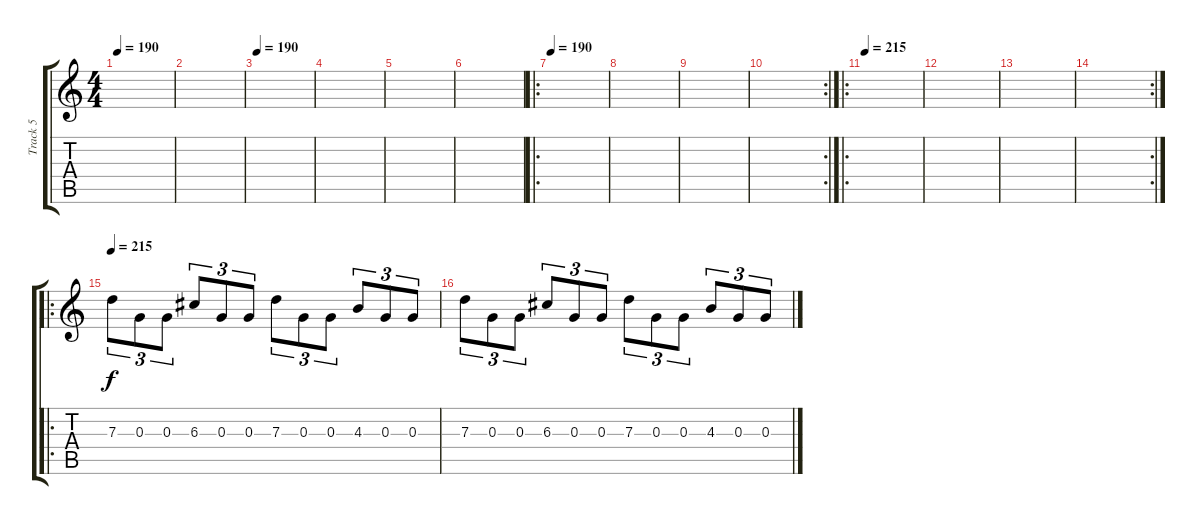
\track ("Track 5" "Track 5") {instrument distortionguitar}
\staff {score tabs}
\tuning (E4 B3 G3 D3 A2 E2) {hide}
\ts (4 4)
\tempo 190
\clef g2
\ks c
|
|
\tempo 190
|
|
|
|
\ro
\tempo 190
|
|
|
\rc 2
|
\ro
\tempo 215
|
|
|
\rc 2
|
\ro
\tempo 215
7.3.8{tu (3 2) balance 16} 0.3.8{tu (3 2)} 0.3.8{tu (3 2)} 6.3.8{tu (3 2)} 0.3.8{tu (3 2)} 0.3.8{tu (3 2)} 7.3.8{tu (3 2)} 0.3.8{tu (3 2)} 0.3.8{tu (3 2)} 4.3.8{tu (3 2)} 0.3.8{tu (3 2)} 0.3.8{tu (3 2)} |
7.3.8{tu (3 2)} 0.3.8{tu (3 2)} 0.3.8{tu (3 2)} 6.3.8{tu (3 2)} 0.3.8{tu (3 2)} 0.3.8{tu (3 2)} 7.3.8{tu (3 2)} 0.3.8{tu (3 2)} 0.3.8{tu (3 2)} 4.3.8{tu (3 2)} 0.3.8{tu (3 2)} 0.3.8{tu (3 2)}
